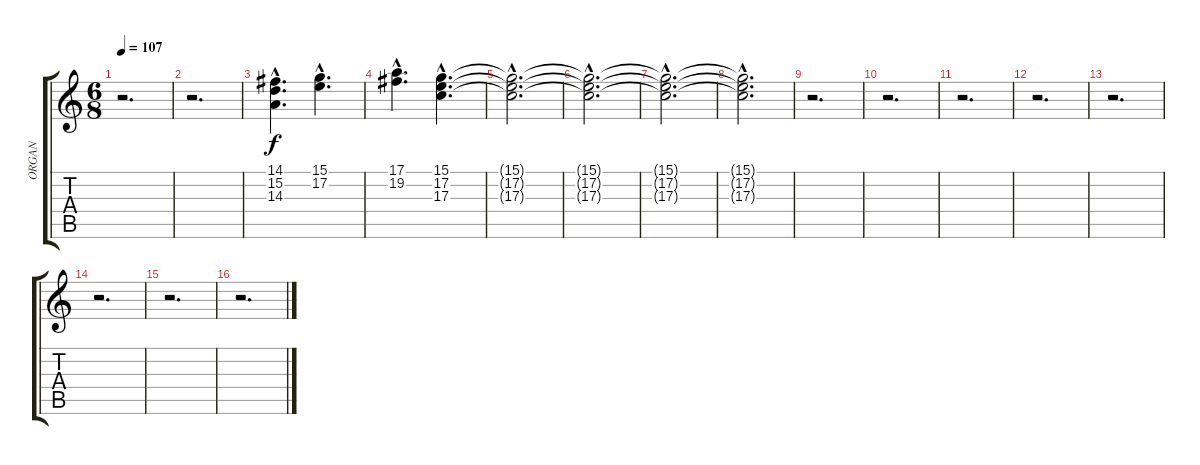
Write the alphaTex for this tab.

\track ("ORGAN" "ORGAN") {instrument rockorgan}
\staff {score tabs}
\tuning (E4 B3 G3 D3 A2 E2) {hide}
\ts (6 8)
\tempo 107
\clef g2
\ks c
r.2{d dy f} |
r.2{d} |
(14.1{hac} 15.2{hac} 14.3).4{d} (15.1 17.2{hac}).4{d} |
(17.1{hac} 19.2{hac}).4{d} (15.1{hac} 17.2{hac} 17.3{hac}).4{d} |
(15.1{hac t} 17.2{hac t} 17.3{hac t}).2{d} |
(15.1{hac t} 17.2{hac t} 17.3{hac t}).2{d} |
(15.1{hac t} 17.2{hac t} 17.3{hac t}).2{d} |
(15.1{hac t} 17.2{hac t} 17.3{hac t}).2{d} |
r.2{d} |
r.2{d} |
r.2{d} |
r.2{d} |
r.2{d} |
r.2{d} |
r.2{d} |
r.2{d}
